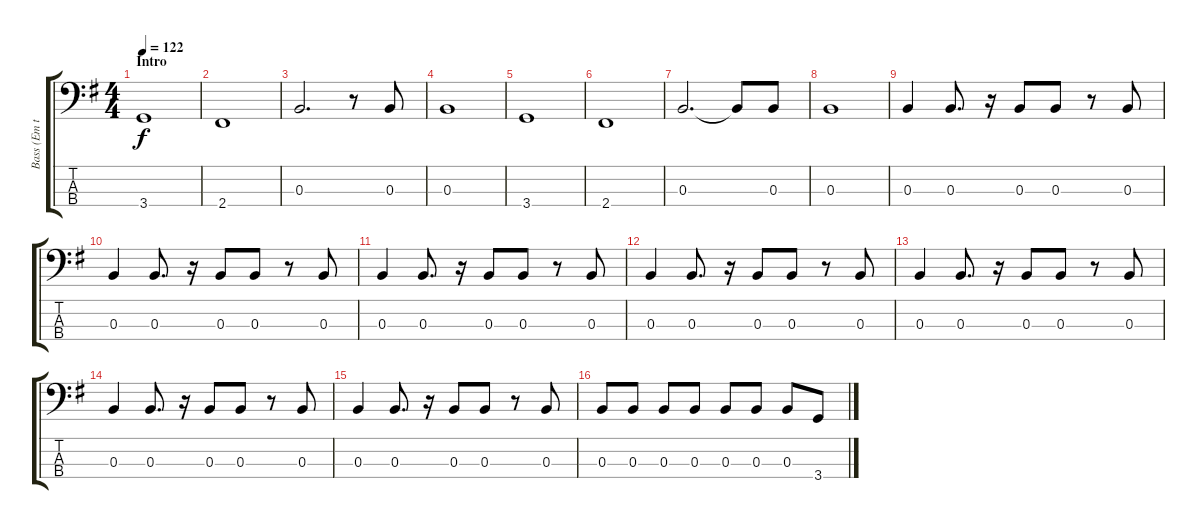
\track ("Bass (Em tuning)" "Bass (Em t") {instrument electricbasspick}
\staff {score tabs}
\tuning (G2 E2 B1 E1) {hide}
\ts (4 4)
\section ("" "Intro")
\tempo 122
\clef f4
\ks g
3.4.1{dy f instrument electricbasspick} |
2.4.1 |
0.3.2{d} r.8 0.3.8 |
0.3.1 |
3.4.1 |
2.4.1 |
0.3.2{d} 0.3{t}.8 0.3.8 |
0.3.1 |
0.3.4 0.3.8{d} r.16 0.3.8 0.3.8 r.8 0.3.8 |
0.3.4 0.3.8{d} r.16 0.3.8 0.3.8 r.8 0.3.8 |
0.3.4 0.3.8{d} r.16 0.3.8 0.3.8 r.8 0.3.8 |
0.3.4 0.3.8{d} r.16 0.3.8 0.3.8 r.8 0.3.8 |
0.3.4 0.3.8{d} r.16 0.3.8 0.3.8 r.8 0.3.8 |
0.3.4 0.3.8{d} r.16 0.3.8 0.3.8 r.8 0.3.8 |
0.3.4 0.3.8{d} r.16 0.3.8 0.3.8 r.8 0.3.8 |
0.3.8 0.3.8 0.3.8 0.3.8 0.3.8 0.3.8 0.3.8 3.4.8
